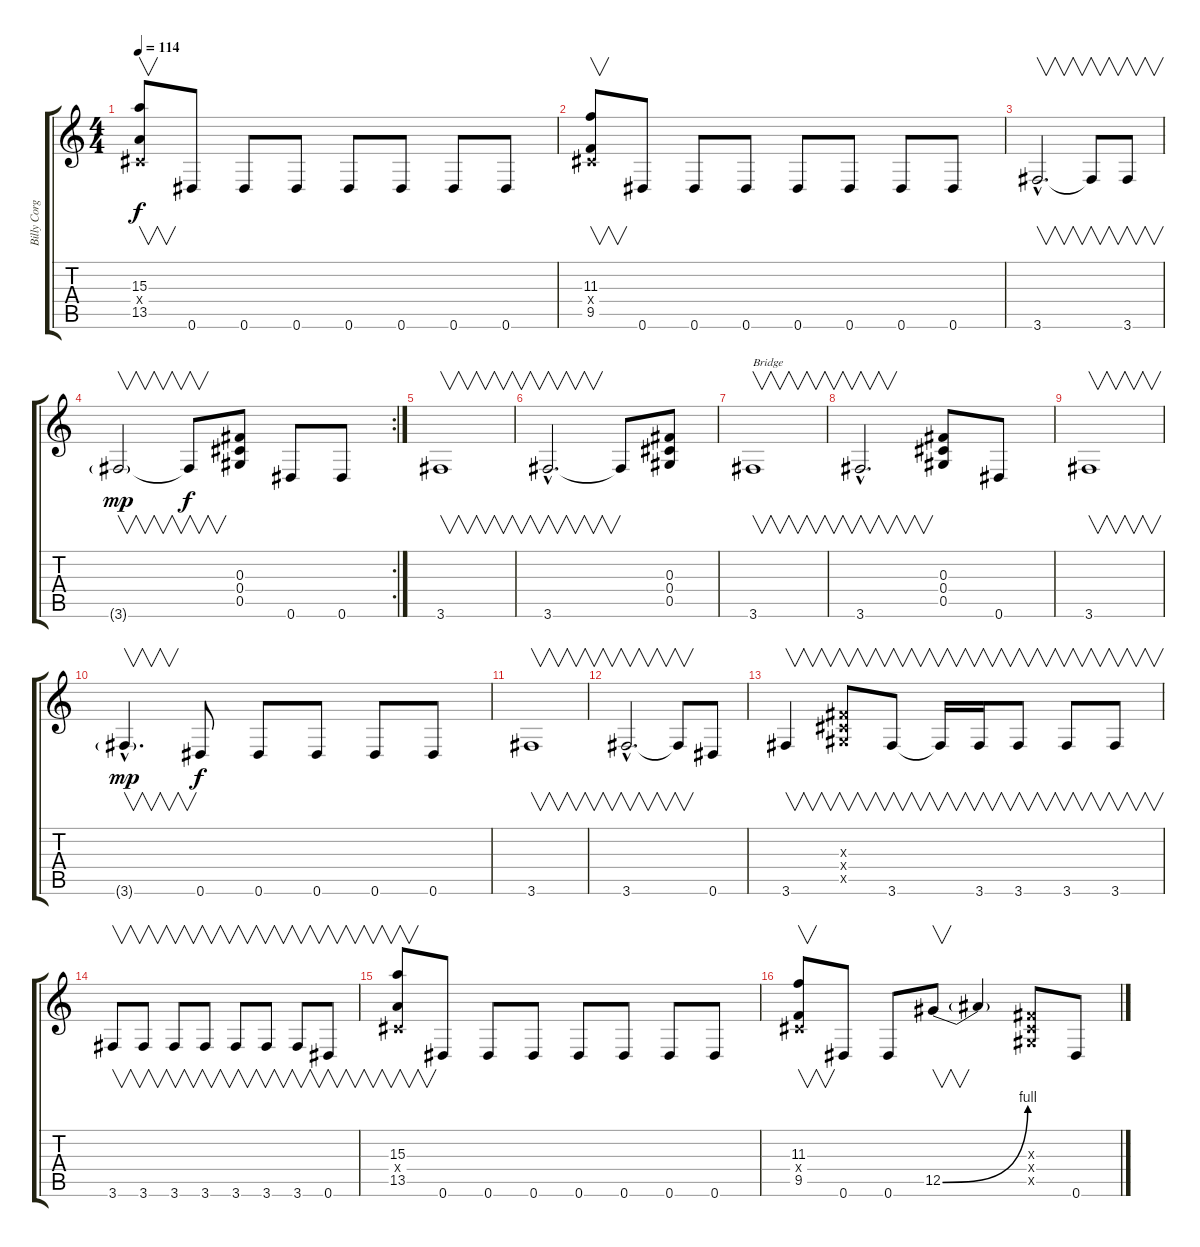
\track ("Billy Corgan" "Billy Corg") {instrument overdrivenguitar}
\staff {score tabs}
\tuning (Eb4 Bb3 Gb3 Db3 Ab2 Eb2) {hide}
\ts (4 4)
\tempo 114
\clef g2
\ks c
(15.3 0.4{x} 13.5).8{v dy f} 0.6.8 0.6.8 0.6.8 0.6.8 0.6.8 0.6.8 0.6.8 |
(11.3 0.4{x} 9.5).8{v} 0.6.8 0.6.8 0.6.8 0.6.8 0.6.8 0.6.8 0.6.8 |
3.6{hac}.2{v d} 3.6{t}.8{v} 3.6.8{v} |
\rc 2
3.6{g}.2{v dy mp} 3.6{t}.8{v dy f} (0.3 0.4 0.5).8 0.6.8 0.6.8 |
3.6.1{v} |
3.6{hac}.2{v d} 3.6{t}.8 (0.3 0.4 0.5).8 |
3.6.1{v txt "Bridge"} |
3.6{hac}.2{v d} (0.3 0.4 0.5).8 0.6.8 |
3.6.1{v} |
3.6{g hac}.4{v d dy mp} 0.6.8{dy f} 0.6.8 0.6.8 0.6.8 0.6.8 |
3.6.1{v} |
3.6{hac}.2{v d} 3.6{t}.8{v} 0.6.8 |
3.6.4{v} (0.3{x} 0.4{x} 0.5{x}).8{v} 3.6.8{v} 3.6{t}.16{v} 3.6.16{v} 3.6.8{v} 3.6.8{v} 3.6.8{v} |
3.6.8{v} 3.6.8{v} 3.6.8{v} 3.6.8{v} 3.6.8{v} 3.6.8{v} 3.6.8{v} 0.6.8{v} |
(15.3 0.4{x} 13.5).8{v} 0.6.8 0.6.8 0.6.8 0.6.8 0.6.8 0.6.8 0.6.8 |
(11.3 0.4{x} 9.5).8{v} 0.6.8 0.6.8 12.5{be (bend 0 0 60 4)}.8{v} 12.5{t}.4 (0.3{x} 0.4{x} 0.5{x}).8 0.6.8
